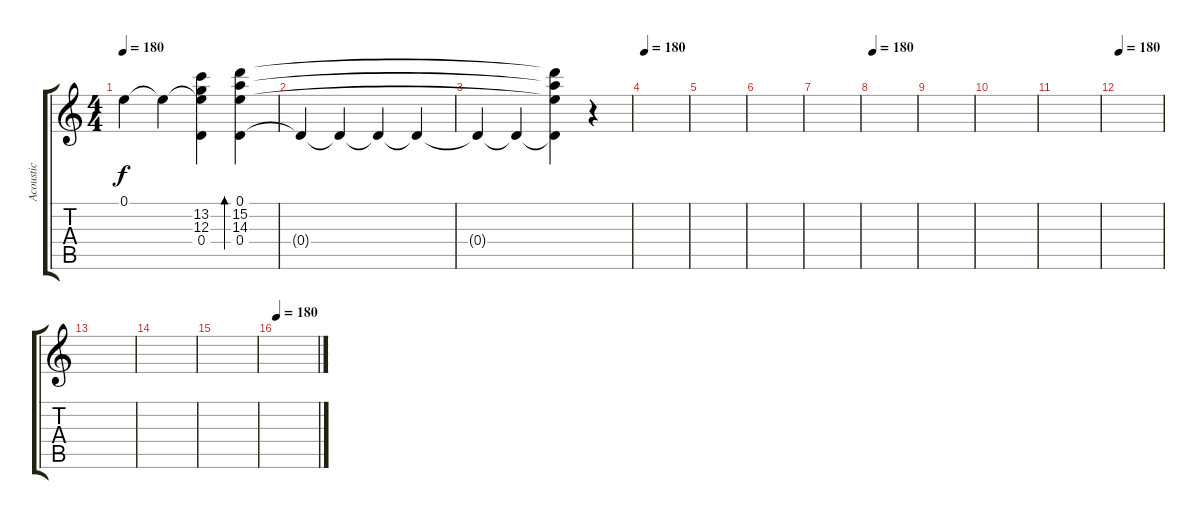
\track ("Acoustic" "Acoustic") {instrument acousticguitarsteel}
\staff {score tabs}
\tuning (E4 B3 G3 D3 A2 E2) {hide}
\ts (4 4)
\tempo 180
\clef g2
\ks c
0.1{t}.4{dy f} 0.1{t}.4 (0.1{t} 13.2{t} 12.3{t} 0.4{t}).4 (0.1 15.2 14.3 0.4).4{bd 60} |
0.4{t}.4 0.4{t}.4 0.4{t}.4 0.4{t}.4 |
0.4{t}.4 0.4{t}.4 (0.1{t} 15.2{t} 14.3{t} 0.4{t}).4 r.4 |
\tempo 180
|
|
|
|
\tempo 180
|
|
|
|
\tempo 180
|
|
|
|
\tempo 180
